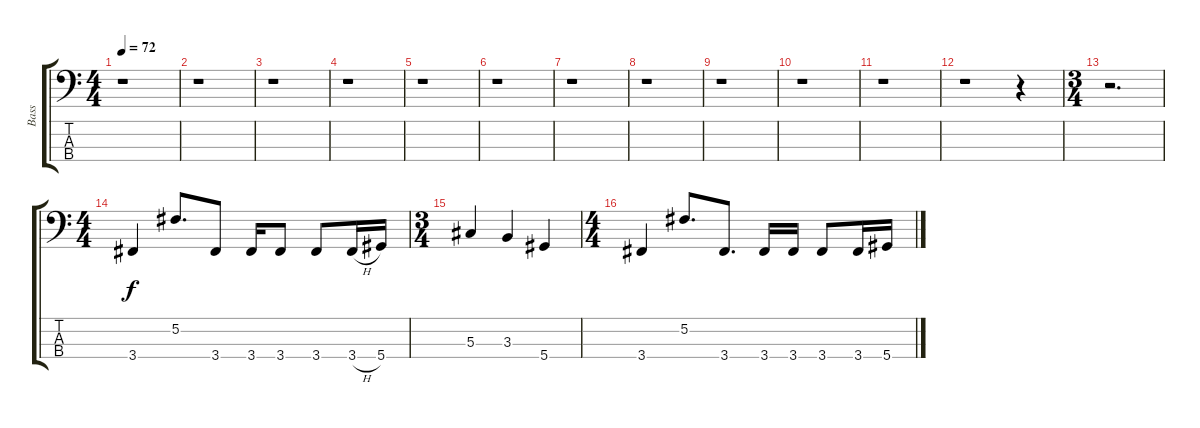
\track ("Bass" "Bass") {instrument electricbasspick}
\staff {score tabs}
\tuning (Gb2 Db2 Ab1 Eb1) {hide}
\ts (4 4)
\tempo 72
\clef f4
\ks c
r.1{dy f instrument electricbasspick} |
r.1 |
r.1 |
r.1 |
r.1 |
r.1 |
r.1 |
r.1 |
r.1 |
r.1 |
r.1 |
r.1 r.4 |
\ts (3 4)
r.2{d} |
\ts (4 4)
3.4.4 5.2.8{d} 3.4.8 3.4.16 3.4.8 3.4.8 3.4{h}.16 5.4.16 |
\ts (3 4)
5.3.4 3.3.4 5.4.4 |
\ts (4 4)
3.4.4 5.2.8{d} 3.4.8{d} 3.4.16 3.4.16 3.4.8 3.4.16 5.4.16
